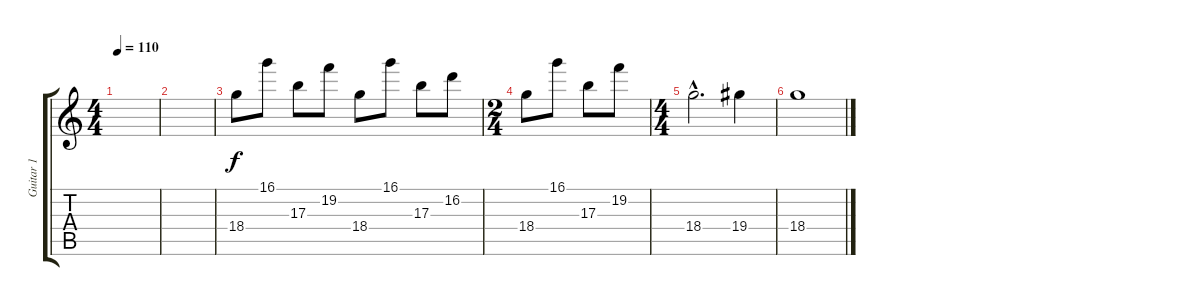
\track ("Guitar 1" "Guitar 1") {instrument electricguitarjazz}
\staff {score tabs}
\tuning (Eb4 Bb3 Gb3 Db3 Ab2 Eb2) {hide}
\ts (4 4)
\tempo 110
\clef g2
\ks c
|
|
18.4.8 16.1.8 17.3.8 19.2.8 18.4.8 16.1.8 17.3.8 16.2.8 |
\ts (2 4)
18.4.8 16.1.8 17.3.8 19.2.8 |
\ts (4 4)
18.4{hac}.2{d} 19.4.4 |
18.4.1
